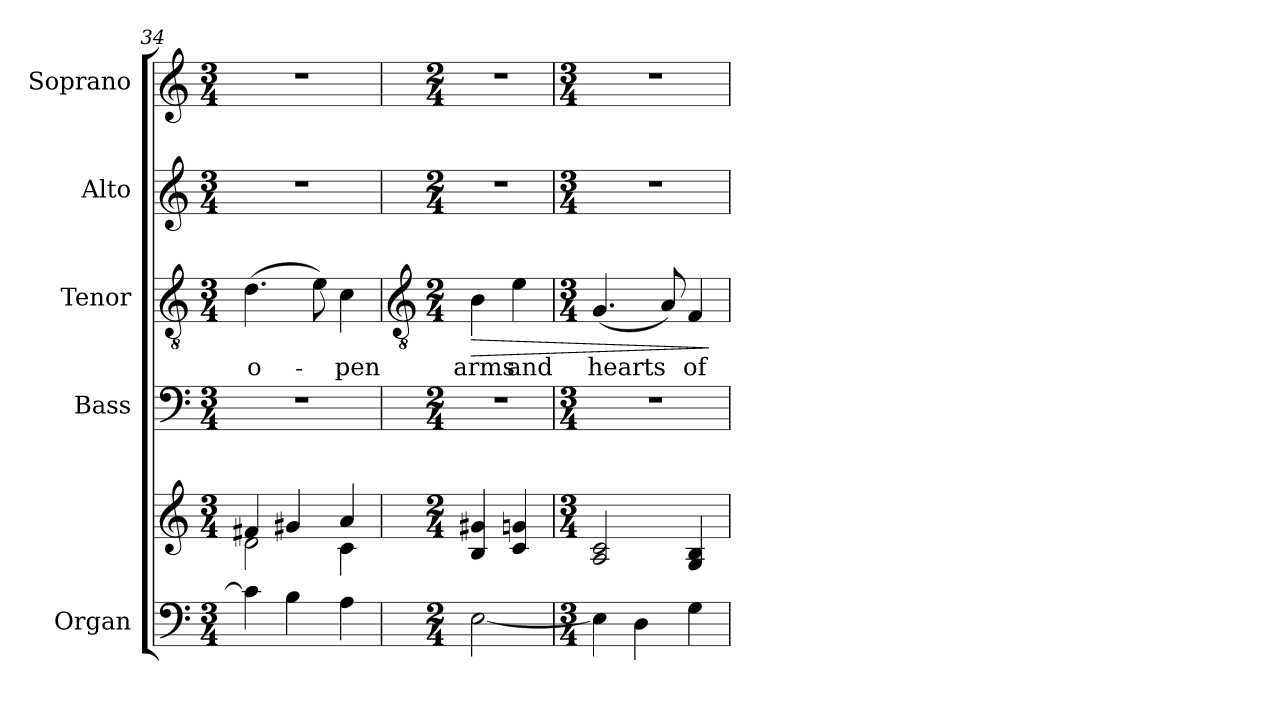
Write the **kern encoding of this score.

**kern	**kern	**kern	**kern	**text	**dynam	**kern	**kern
*part5	*part5	*part4	*part3	*part3	*part3	*part2	*part1
*staff6	*staff5	*staff4	*staff3	*staff3	*staff3	*staff2	*staff1
*I"Organ	*	*I"Bass	*I"Tenor	*	*	*I"Alto	*I"Soprano
*	*	*I'B	*I'T	*	*	*I'A	*I'S
*clefF4	*clefG2	*clefF4	*clefGv2	*	*	*clefG2	*clefG2
*k[]	*k[]	*k[]	*k[]	*	*	*k[]	*k[]
*C:	*C:	*C:	*C:	*	*	*C:	*C:
*M3/4	*M3/4	*M3/4	*M3/4	*	*	*M3/4	*M3/4
=34	=34	=34	=34	=34	=34	=34	=34
!LO:N:vis=1	!	!LO:N:vis=1	!	!LO:LY:b	!	!LO:N:vis=1	!LO:N:vis=1
*^	*^	*	*	*	*	*	*
2.ryy	4c\]	4f#X/	2d\	2.r	(>4.d	o-	.	2.r	2.r
.	4B\	4g#X/	.	.	.	.	.	.	.
.	.	.	.	.	8e)	.	.	.	.
!	!	!	!	!	!	!LO:LY:b	!	!	!
.	4A\	4a/	4c\	.	4c	pen	.	.	.
!!LO:LB:g=z
=35	=35	=35	=35	=35	=35	=35	=35	=35	=35
*	*	*	*	*	*clefGv2	*	*	*	*
*M2/4	*	*M2/4	*	*M2/4	*M2/4	*	*	*M2/4	*M2/4
!LO:N:vis=1	!	!	!LO:N:vis=1	!LO:N:vis=1	!	!LO:LY:b	!LO:HP:b	!LO:N:vis=1	!LO:N:vis=1
2ryy	[2E\	4B/ 4g#X/	2ryy	2r	4B	arms	>	2r	2r
!	!	!	!	!	!	!LO:LY:b	!	!	!
.	.	4c/ 4gn/	.	.	4e	and	.	.	.
=36	=36	=36	=36	=36	=36	=36	=36	=36	=36
*M3/4	*	*M3/4	*	*M3/4	*M3/4	*	*	*M3/4	*M3/4
!LO:N:vis=1	!	!	!LO:N:vis=1	!LO:N:vis=1	!	!LO:LY:b	!	!LO:N:vis=1	!LO:N:vis=1
2.ryy	4E\]	2A/ 2c/	2.ryy	2.r	(<4.G	hearts	.	2.r	2.r
.	4D\	.	.	.	.	.	.	.	.
.	.	.	.	.	8A)	.	.	.	.
!	!	!	!	!	!	!LO:LY:b	!	!	!
.	4G\	4G/ 4B/	.	.	4F	of	.	.	.
*v	*v	*	*	*	*	*	*	*	*
*	*v	*v	*	*	*	*	*	*
.	.	.	.	.	]	.	.
=	=	=	=	=	=	=	=
*-	*-	*-	*-	*-	*-	*-	*-
